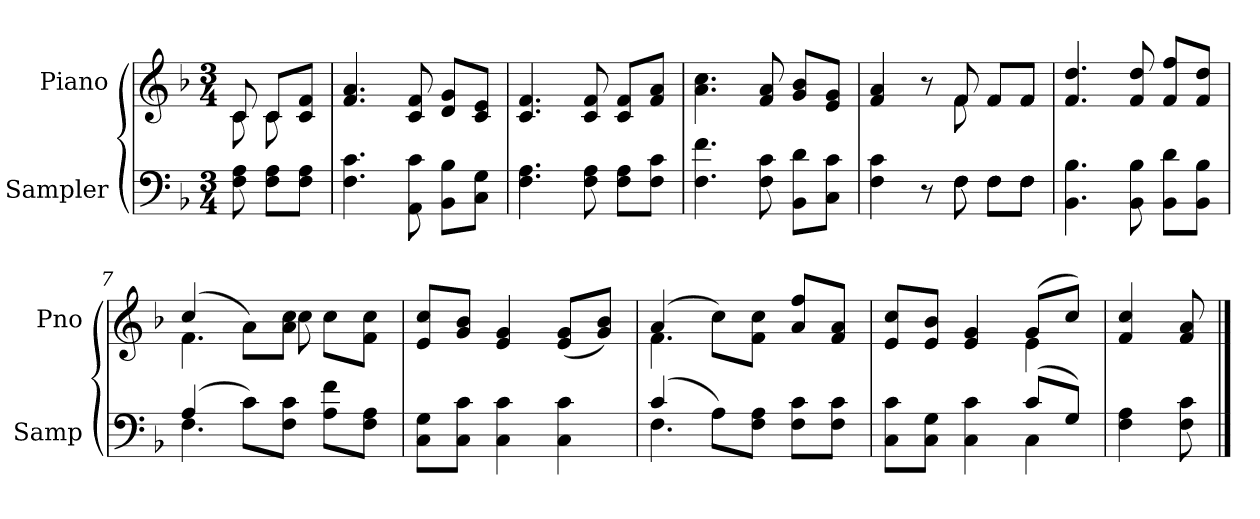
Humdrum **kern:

**kern	**kern
*part2	*part1
*staff2	*staff1
*I"Sampler	*I"Piano
*I'Samp	*I'Pno
*clefF4	*clefG2
*k[b-]	*k[b-]
*F:	*F:
*M3/4	*M3/4
=1	=1
*	*^
8F 8A	8c/	8c
8F\ 8A\L	8c/L	8c
8F\ 8A\J	8c/ 8f/J	8ryy
*	*v	*v
=2	=2
4.F 4.c	4.f 4.a
8AA 8c	8c 8f
8BB-\ 8B-\L	8d/ 8g/L
8C\ 8G\J	8c/ 8e/J
=3	=3
4.F 4.A	4.c 4.f
8F 8A	8c 8f
8F\ 8A\L	8c/ 8f/L
8F\ 8c\J	8f/ 8a/J
=4	=4
4.F 4.f	4.a 4.cc
8F 8c	8f 8a
8BB-\ 8d\L	8g/ 8b-/L
8C\ 8c\J	8e/ 8g/J
=5	=5
*^	*^
4F 4c	4.ryy	4f 4a	4.ryy
8r	.	8r	.
8F\	8F	8f/	8f
8F\L	8F\L	8f/L	8f/L
8F\J	8F\J	8f/J	8f/J
*v	*v	*	*
*	*v	*v
=6	=6
4.BB- 4.B-	4.f 4.dd
8BB- 8B-	8f 8dd
8BB-\ 8d\L	8f/ 8ff/L
8BB-\ 8B-\J	8f/ 8dd/J
=7	=7
*^	*^
(4A/	4.F	(4cc/	4.f
8c\L)	.	8a\L)	.
8F\ 8c\J	4.ryy	8a\ 8cc\J	8cc
8A\ 8f\L	.	8cc\L	4ryy
8F\ 8A\J	.	8f\ 8cc\J	.
*v	*v	*	*
*	*v	*v
=8	=8
8C\ 8G\L	8e/ 8cc/L
8C\ 8c\J	8g/ 8b-/J
4C 4c	4e 4g
4C 4c	(8e/ 8g/L
.	8g/ 8b-/J)
=9	=9
*^	*^
(4c/	4.F	(4a/	4.f
8A\L)	.	8cc\L)	.
8F\ 8A\J	4.ryy	8f\ 8cc\J	4.ryy
8F\ 8c\L	.	8a/ 8ff/L	.
8F\ 8c\J	.	8f/ 8a/J	.
=10	=10	=10	=10
8C\ 8c\L	2ryy	8e/ 8cc/L	2ryy
8C\ 8G\J	.	8e/ 8b-/J	.
4C 4c	.	4e 4g	.
(8c/L	4C	(8g/L	4e
8G/J)	.	8cc/J)	.
*v	*v	*	*
*	*v	*v
=11	=11
4F 4A	4f 4cc
8F 8c	8f 8a
==	==
*-	*-
